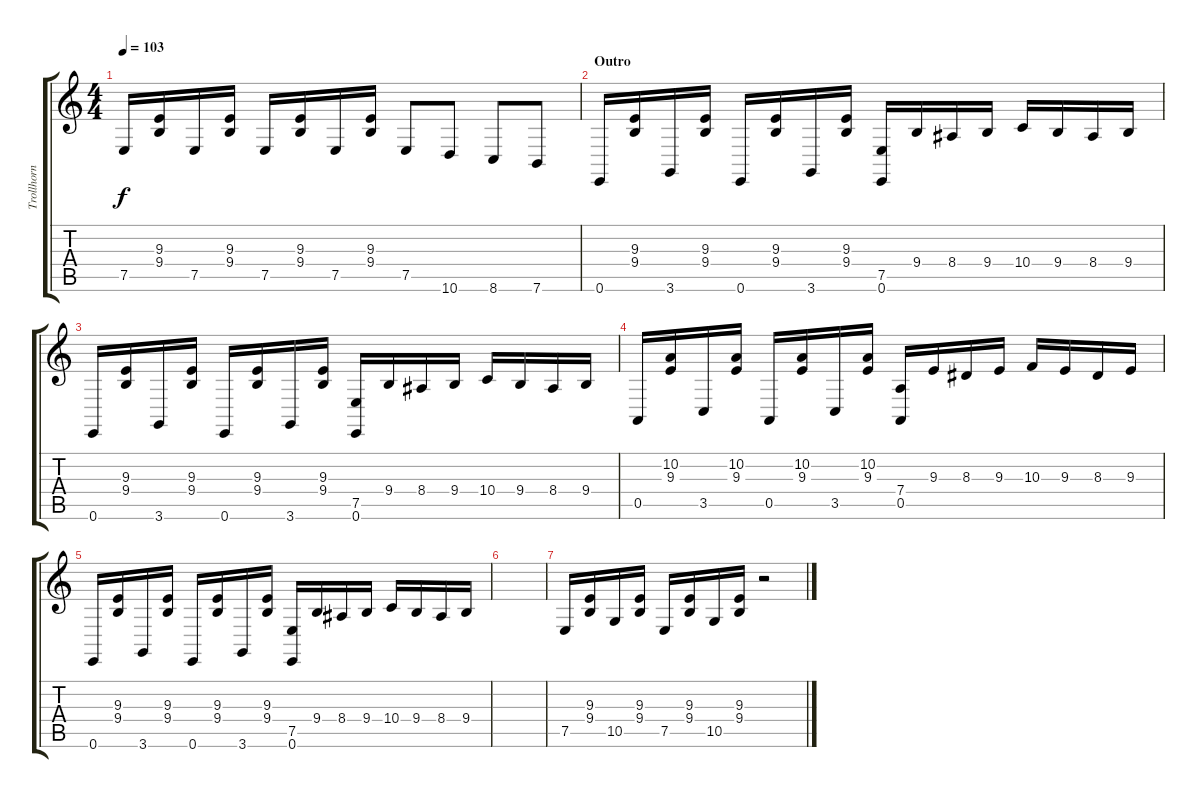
\track ("Trollhorn" "Trollhorn") {instrument harpsichord}
\staff {score tabs}
\tuning (E4 B3 G3 D3 A2 E2) {hide}
\ts (4 4)
\tempo 103
\clef g2
\ks c
7.5.16{dy f} (9.3 9.4).16 7.5.16 (9.3 9.4).16 7.5.16 (9.3 9.4).16 7.5.16 (9.3 9.4).16 7.5.8 10.6.8 8.6.8 7.6.8 |
\section ("" "Outro")
0.6.16 (9.3 9.4).16 3.6.16 (9.3 9.4).16 0.6.16 (9.3 9.4).16 3.6.16 (9.3 9.4).16 (7.5 0.6).16 9.4.16 8.4.16 9.4.16 10.4.16 9.4.16 8.4.16 9.4.16 |
0.6.16 (9.3 9.4).16 3.6.16 (9.3 9.4).16 0.6.16 (9.3 9.4).16 3.6.16 (9.3 9.4).16 (7.5 0.6).16 9.4.16 8.4.16 9.4.16 10.4.16 9.4.16 8.4.16 9.4.16 |
0.5.16 (10.2 9.3).16 3.5.16 (10.2 9.3).16 0.5.16 (10.2 9.3).16 3.5.16 (10.2 9.3).16 (7.4 0.5).16 9.3.16 8.3.16 9.3.16 10.3.16 9.3.16 8.3.16 9.3.16 |
0.6.16 (9.3 9.4).16 3.6.16 (9.3 9.4).16 0.6.16 (9.3 9.4).16 3.6.16 (9.3 9.4).16 (7.5 0.6).16 9.4.16 8.4.16 9.4.16 10.4.16 9.4.16 8.4.16 9.4.16 |
|
7.5.16 (9.3 9.4).16 10.5.16 (9.3 9.4).16 7.5.16 (9.3 9.4).16 10.5.16 (9.3 9.4).16 r.2
